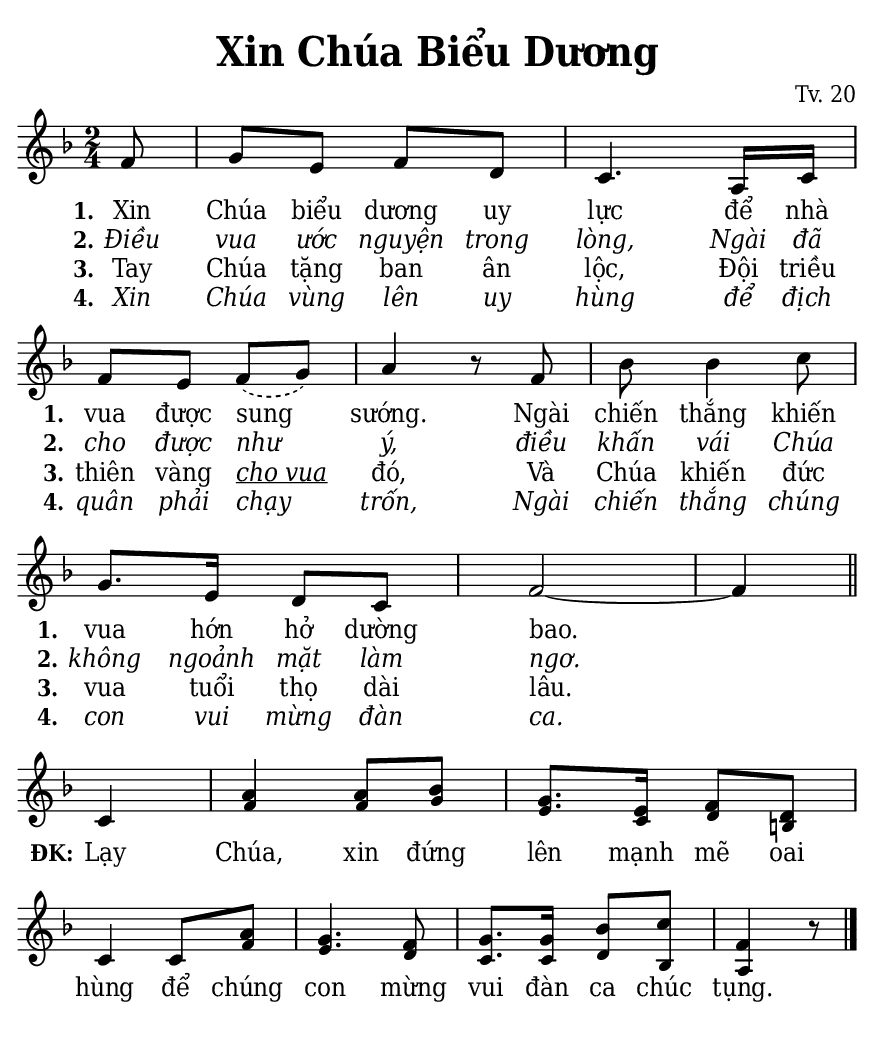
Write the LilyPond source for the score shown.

% Cài đặt chung\
\version "2.22.1"
\include "english.ly"

\header {
  title = \markup { \fontsize #1 "Xin Chúa Biểu Dương" }
  composer = "Tv. 20"
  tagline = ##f
}

% mã nguồn cho những chức năng chưa hỗ trợ trong phiên bản lilypond hiện tại
% cung cấp bởi cộng đồng lilypond khi gửi email đến lilypond-user@gnu.org
% Đổi kích thước nốt cho bè phụ
notBePhu =
#(define-music-function (font-size music) (number? ly:music?)
   (for-some-music
     (lambda (m)
       (if (music-is-of-type? m 'rhythmic-event)
           (begin
             (set! (ly:music-property m 'tweaks)
                   (cons `(font-size . ,font-size)
                         (ly:music-property m 'tweaks)))
             #t)
           #f))
     music)
   music)

% in số phiên khúc trên mỗi dòng
#(define (add-grob-definition grob-name grob-entry)
     (set! all-grob-descriptions
           (cons ((@@ (lily) completize-grob-entry)
                  (cons grob-name grob-entry))
                 all-grob-descriptions)))

#(add-grob-definition
    'StanzaNumberSpanner
    `((direction . ,LEFT)
      (font-series . bold)
      (padding . 1.0)
      (side-axis . ,X)
      (stencil . ,ly:text-interface::print)
      (X-offset . ,ly:side-position-interface::x-aligned-side)
      (Y-extent . ,grob::always-Y-extent-from-stencil)
      (meta . ((class . Spanner)
               (interfaces . (font-interface
                              side-position-interface
                              stanza-number-interface
                              text-interface))))))

\layout {
    \context {
      \Global
      \grobdescriptions #all-grob-descriptions
    }
    \context {
      \Score
      \remove Stanza_number_align_engraver
      \consists
        #(lambda (context)
           (let ((texts '())
                 (syllables '()))
             (make-engraver
              (acknowledgers
               ((stanza-number-interface engraver grob source-engraver)
                  (set! texts (cons grob texts)))
               ((lyric-syllable-interface engraver grob source-engraver)
                  (set! syllables (cons grob syllables))))
              ((stop-translation-timestep engraver)
                 (for-each
                  (lambda (text)
                    (for-each
                     (lambda (syllable)
                       (ly:pointer-group-interface::add-grob
                        text
                        'side-support-elements
                        syllable))
                     syllables))
                  texts)
                 (set! syllables '())))))
    }
    \context {
      \Lyrics
      \remove Stanza_number_engraver
      \consists
        #(lambda (context)
           (let ((text #f)
                 (last-stanza #f))
             (make-engraver
              ((process-music engraver)
                 (let ((stanza (ly:context-property context 'stanza #f)))
                   (if (and stanza (not (equal? stanza last-stanza)))
                       (let ((column (ly:context-property context
'currentCommandColumn)))
                         (set! last-stanza stanza)
                         (if text
                             (ly:spanner-set-bound! text RIGHT column))
                         (set! text (ly:engraver-make-grob engraver
'StanzaNumberSpanner '()))
                         (ly:grob-set-property! text 'text stanza)
                         (ly:spanner-set-bound! text LEFT column)))))
              ((finalize engraver)
                 (if text
                     (let ((column (ly:context-property context
'currentCommandColumn)))
                       (ly:spanner-set-bound! text RIGHT column)))))))
      \override StanzaNumberSpanner.horizon-padding = 10000
    }
}

stanzaReminderOff =
  \temporary \override StanzaNumberSpanner.after-line-breaking =
     #(lambda (grob)
        ;; Can be replaced with (not (first-broken-spanner? grob)) in 2.23.
        (if (let ((siblings (ly:spanner-broken-into (ly:grob-original grob))))
              (and (pair? siblings)
                   (not (eq? grob (car siblings)))))
            (ly:grob-suicide! grob)))

stanzaReminderOn = \undo \stanzaReminderOff
% kết thúc mã nguồn

% Nhạc phiên khúc
nhacPhienKhucSop = \relative c' {
  \partial 8 f8 |
  g e f d |
  c4. a16 c |
  f8 e \slurDashed f (g) |
  a4 r8 f |
  bf bf4 c8 |
  g8. e16 d8 c |
  f2 ~ |
  f4 \bar "||" \break
  
  c4 |
  a'4 a8 bf |
  g8. e16 f8 d |
  c4 c8 a' |
  g4. f8 |
  g8. g16 bf8 c |
  f,4 r8 \bar "|."
}

nhacPhienKhucAlto = \relative c' {
  r8 |
  R2*7
  r4
  c |
  f f8 g |
  e8. c16 d8 b! |
  c4 c8 f |
  e4. d8 |
  c8. c16 d8 bf |
  a4 r8
}

% Lời phiên khúc
loiPhienKhucSop = \lyrics {
  <<
    {
      \set stanza = "1."
      Xin Chúa biểu dương uy lực
      để nhà vua được sung sướng.
      Ngài chiến thắng khiến vua hớn hở dường bao.
    }
    \new Lyrics {
	    \set associatedVoice = "beSop"
	    \set stanza = "2."
      \override Lyrics.LyricText.font-shape = #'italic
	    Điều vua ước nguyện trong lòng,
	    Ngài đã cho được như ý,
	    điều khấn vái Chúa không ngoảnh mặt làm ngơ.
    }
    \new Lyrics {
	    \set associatedVoice = "beSop"
	    \set stanza = "3."
	    Tay Chúa tặng ban ân lộc,
	    Đội triều thiên vàng
	    \markup { \italic \underline "cho vua" }
	    đó,
	    Và Chúa khiến đức vua tuổi thọ dài lâu.
    }
    \new Lyrics {
	    \set associatedVoice = "beSop"
	    \set stanza = "4."
      \override Lyrics.LyricText.font-shape = #'italic
	    Xin Chúa vùng lên uy hùng
	    để địch quân phải chạy trốn,
	    Ngài chiến thắng chúng con vui mừng đàn ca.
    }
  >>
  \stanzaReminderOff
  \set stanza = "ĐK:"
  Lạy Chúa, xin đứng lên mạnh mẽ oai hùng
  để chúng con mừng vui đàn ca chúc tụng.
}

% Dàn trang
\paper {
  #(set-paper-size "a5")
  top-margin = 3\mm
  bottom-margin = 3\mm
  left-margin = 3\mm
  right-margin = 3\mm
  indent = #0
  #(define fonts
	 (make-pango-font-tree "Deja Vu Serif Condensed"
	 		       "Deja Vu Serif Condensed"
			       "Deja Vu Serif Condensed"
			       (/ 20 20)))
  print-page-number = ##f
  system-system-spacing = #'((basic-distance . 0.1) (padding . 2.5))
}

TongNhip = {
  \key f \major \time 2/4
  \set Timing.beamExceptions = #'()
  \set Timing.baseMoment = #(ly:make-moment 1/4)
}

\score {
  \new ChoirStaff <<
    \new Staff \with {
        \consists "Merge_rests_engraver"
        printPartCombineTexts = ##f
      }
      <<
      \new Voice \TongNhip \partCombine 
        \nhacPhienKhucSop
        \notBePhu -1 { \nhacPhienKhucAlto }
      \new NullVoice = beSop \nhacPhienKhucSop
      \new Lyrics \lyricsto beSop \loiPhienKhucSop
      >>
  >>
  \layout {
    \override Lyrics.LyricSpace.minimum-distance = #2
    \override Score.BarNumber.break-visibility = ##(#f #f #f)
    \override Score.SpacingSpanner.uniform-stretching = ##t
  } 
}
